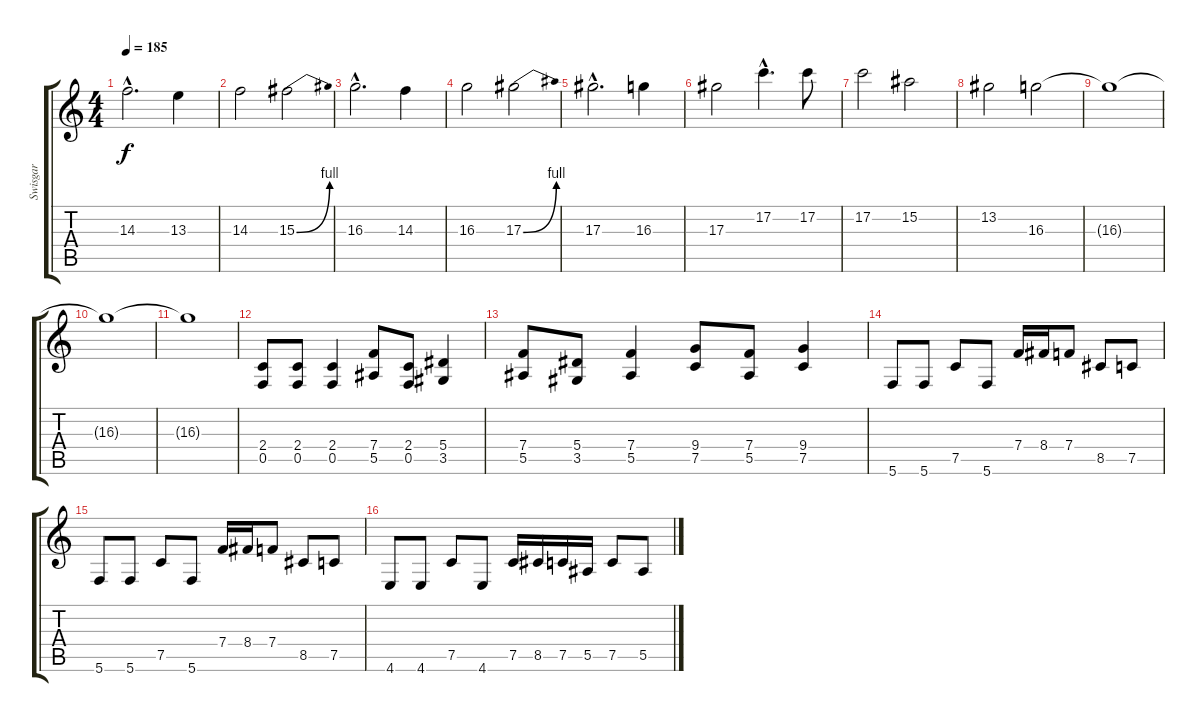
\track ("Swisgar" "Swisgar") {instrument distortionguitar}
\staff {score tabs}
\tuning (C4 G3 Eb3 Bb2 F2 C2) {hide}
\ts (4 4)
\tempo 185
\clef g2
\ks c
14.3{hac}.2{d dy f instrument distortionguitar} 13.3.4 |
14.3.2 15.3{be (bend 0 0 60 4)}.2 |
16.3{hac}.2{d} 14.3.4 |
16.3.2 17.3{be (bend 0 0 60 4)}.2 |
17.3{hac}.2{d} 16.3.4 |
17.3.2 17.2{hac}.4{d} 17.2.8 |
17.2.2 15.2.2 |
13.2.2 16.3.2{volume 2} |
16.3{t}.1 |
16.3{t}.1 |
16.3{t}.1 |
(2.4 0.5).8{volume 13} (2.4 0.5).8 (2.4 0.5).4 (7.4 5.5).8 (2.4 0.5).8 (5.4 3.5).4 |
(7.4 5.5).8 (5.4 3.5).8 (7.4 5.5).4 (9.4 7.5).8 (7.4 5.5).8 (9.4 7.5).4 |
5.6.8 5.6.8 7.5.8 5.6.8 7.4.16 8.4.16 7.4.8 8.5.8 7.5.8 |
5.6.8 5.6.8 7.5.8 5.6.8 7.4.16 8.4.16 7.4.8 8.5.8 7.5.8 |
4.6.8 4.6.8 7.5.8 4.6.8 7.5.16 8.5.16 7.5.16 5.5.16 7.5.8 5.5.8
